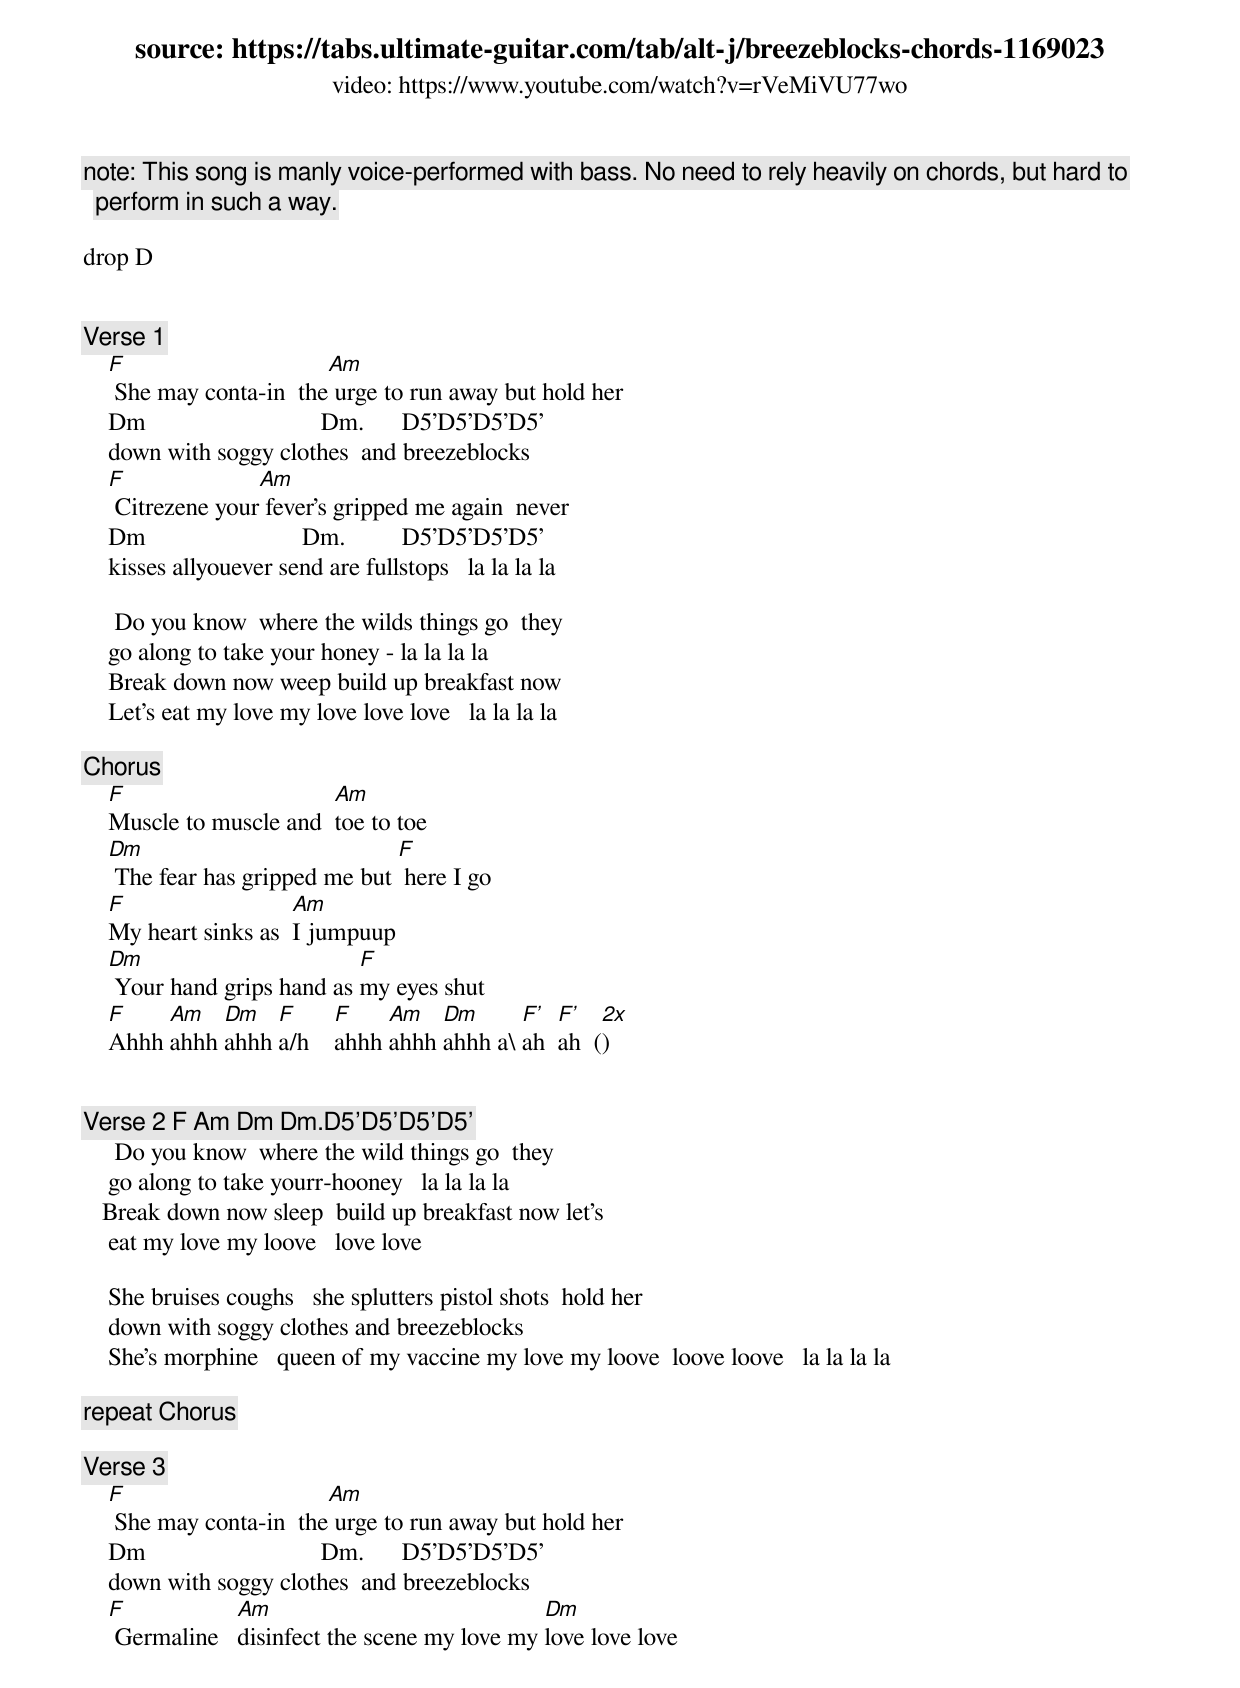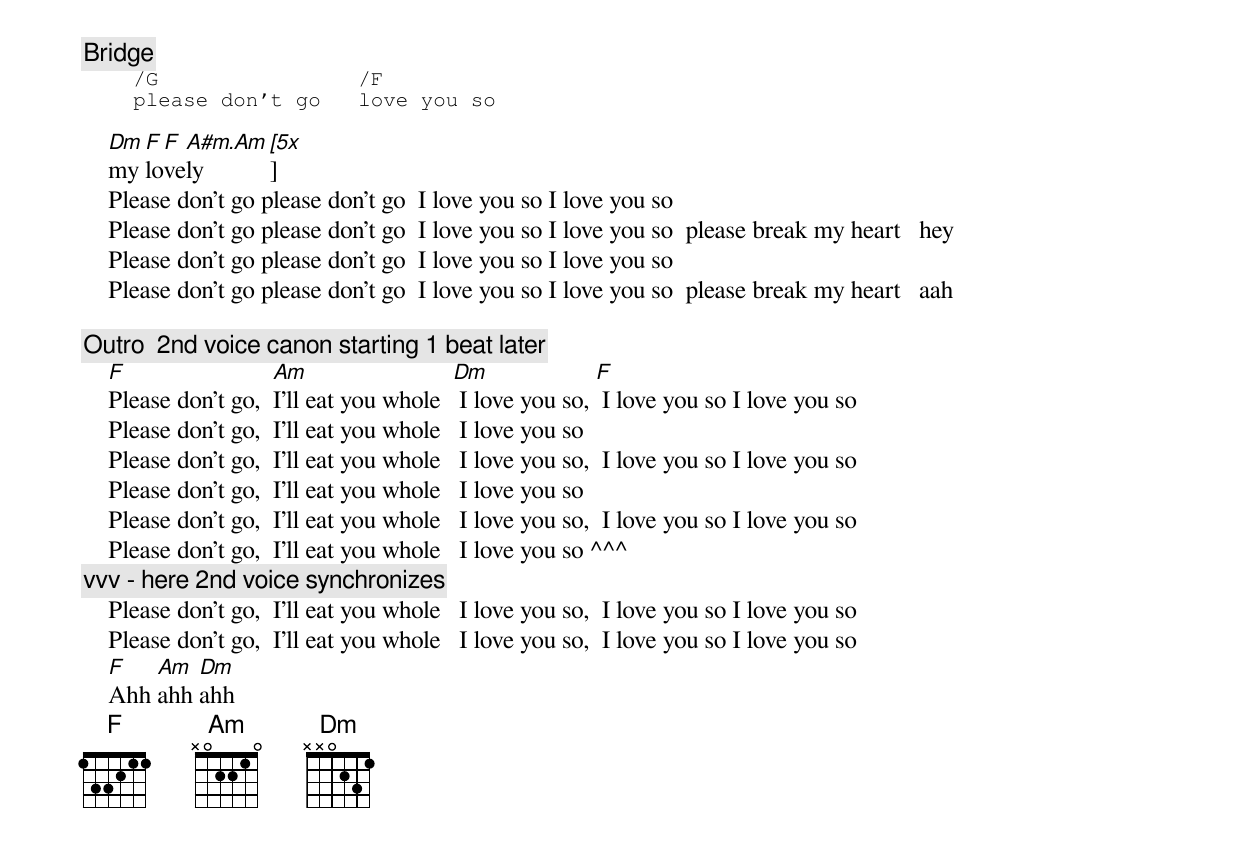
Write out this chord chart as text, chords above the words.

source: https://tabs.ultimate-guitar.com/tab/alt-j/breezeblocks-chords-1169023
video: https://www.youtube.com/watch?v=rVeMiVU77wo
note: This song is manly voice-performed with bass. No need to rely heavily on chords, but hard to perform in such a way.

drop D


[Verse 1]
    F                     Am
     She may conta-in  the urge to run away but hold her
    Dm                            Dm.      D5'D5'D5'D5'
    down with soggy clothes  and breezeblocks
    F              Am
     Citrezene your fever's gripped me again  never
    Dm                         Dm.         D5'D5'D5'D5'
    kisses allyouever send are fullstops   la la la la

     Do you know  where the wilds things go  they
    go along to take your honey - la la la la
    Break down now weep build up breakfast now
    Let's eat my love my love love love   la la la la

[Chorus]
    F                     Am
    Muscle to muscle and  toe to toe
    Dm                           F
     The fear has gripped me but  here I go
    F                  Am
    My heart sinks as  I jumpuup
    Dm                       F
     Your hand grips hand as my eyes shut
    F    Am   Dm   F      F    Am   Dm      F'  F'
    Ahhh ahhh ahhh a/h    ahhh ahhh ahhh a\ ah  ah  ([2x])


[Verse 2] F Am Dm Dm.D5'D5'D5'D5'
     Do you know  where the wild things go  they
    go along to take yourr-hooney   la la la la
   Break down now sleep  build up breakfast now let's
    eat my love my loove   love love

    She bruises coughs   she splutters pistol shots  hold her
    down with soggy clothes and breezeblocks
    She's morphine   queen of my vaccine my love my loove  loove loove   la la la la

[repeat Chorus]

[Verse 3]
    F                     Am
     She may conta-in  the urge to run away but hold her
    Dm                            Dm.      D5'D5'D5'D5'
    down with soggy clothes  and breezeblocks
    F            Am                             Dm
     Germaline   disinfect the scene my love my love love love

[Bridge]
    /G                /F
    please don’t go   love you so

    Dm F F A#m.Am  [5x]
    my lovely
    Please don’t go please don’t go  I love you so I love you so
    Please don’t go please don’t go  I love you so I love you so  please break my heart   hey
    Please don’t go please don’t go  I love you so I love you so
    Please don’t go please don’t go  I love you so I love you so  please break my heart   aah

[Outro]  [2nd voice canon starting 1 beat later]
    F                 Am                  Dm              F
    Please don’t go,  I’ll eat you whole   I love you so,  I love you so I love you so
    Please don’t go,  I’ll eat you whole   I love you so
    Please don’t go,  I’ll eat you whole   I love you so,  I love you so I love you so
    Please don’t go,  I’ll eat you whole   I love you so
    Please don’t go,  I’ll eat you whole   I love you so,  I love you so I love you so
    Please don’t go,  I’ll eat you whole   I love you so ^^^
                     [vvv - here 2nd voice synchronizes]
    Please don’t go,  I’ll eat you whole   I love you so,  I love you so I love you so
    Please don’t go,  I’ll eat you whole   I love you so,  I love you so I love you so
    F   Am  Dm
    Ahh ahh ahh
